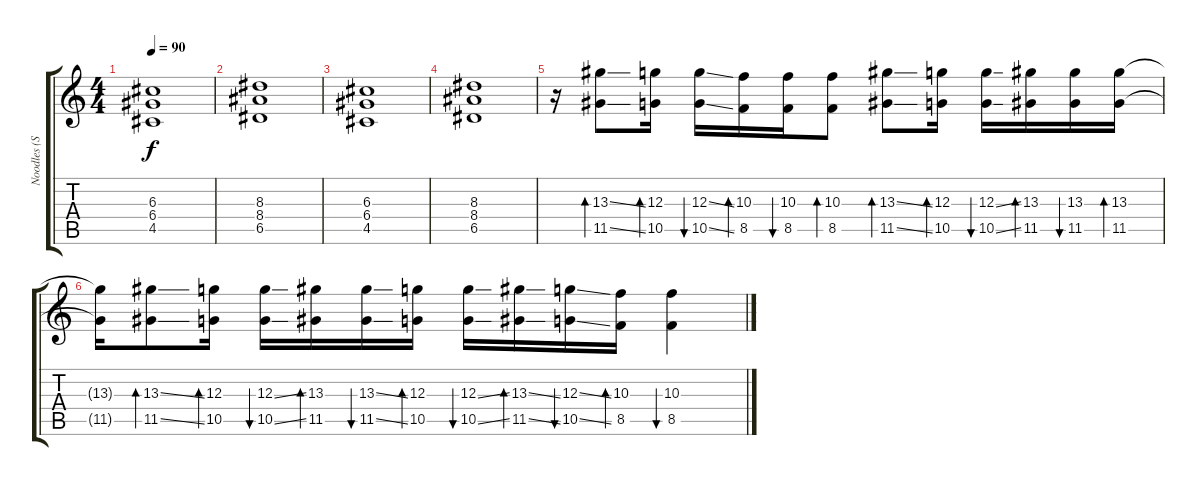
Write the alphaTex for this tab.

\track ("Noodles (Solo guitar)" "Noodles (S") {instrument distortionguitar}
\staff {score tabs}
\tuning (E4 B3 G3 D3 A2 E2) {hide}
\ts (4 4)
\tempo 90
\clef g2
\ks c
(6.3 6.4 4.5).1{dy f} |
(8.3 8.4 6.5).1 |
(6.3 6.4 4.5).1 |
(8.3 8.4 6.5).1 |
r.16{volume 16} (13.3{ss} 11.5{ss}).8{bd 60} (12.3 10.5).16{bd 60} (12.3{ss} 10.5{ss}).16{bu 60} (10.3 8.5).16{bd 60} (10.3 8.5).16{bu 60} (10.3 8.5).8{bd 60} (13.3{ss} 11.5{ss}).8{bd 60} (12.3 10.5).16{bd 60} (12.3{ss} 10.5{ss}).16{bu 60} (13.3 11.5).16{bd 60} (13.3 11.5).16{bu 60} (13.3 11.5).16{bd 60} |
(13.3{t} 11.5{t}).16 (13.3{ss} 11.5{ss}).8{bd 60} (12.3 10.5).16{bd 60} (12.3{ss} 10.5{ss}).16{bu 60} (13.3 11.5).16{bd 60} (13.3{ss} 11.5{ss}).16{bu 60} (12.3 10.5).16{bd 60} (12.3{ss} 10.5{ss}).16{bu 60} (13.3{ss} 11.5{ss}).16{bd 60} (12.3{ss} 10.5{ss}).16{bu 60} (10.3 8.5).16{bd 60} (10.3 8.5).4{bu 60}
